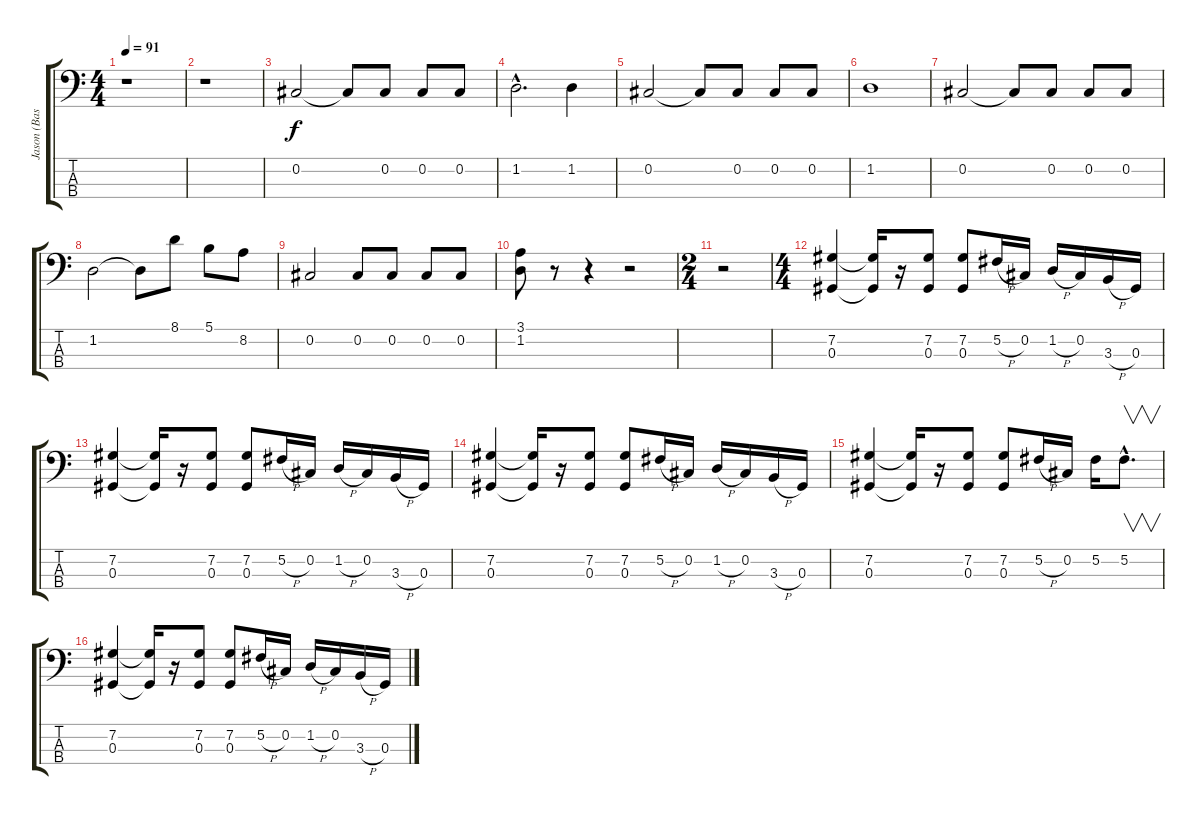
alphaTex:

\track ("Jason (Bass)" "Jason (Bas") {instrument electricbassfinger}
\staff {score tabs}
\tuning (Gb2 Db2 Ab1 Eb1) {hide}
\ts (4 4)
\tempo 91
\clef f4
\ks c
r.1{dy f instrument electricbassfinger} |
r.1 |
0.2.2 0.2{t}.8 0.2.8 0.2.8 0.2.8 |
1.2{hac}.2{d} 1.2.4 |
0.2.2 0.2{t}.8 0.2.8 0.2.8 0.2.8 |
1.2.1 |
0.2.2 0.2{t}.8 0.2.8 0.2.8 0.2.8 |
1.2.2 1.2{t}.8 8.1.8 5.1.8 8.2.8 |
0.2.2 0.2.8 0.2.8 0.2.8 0.2.8 |
(3.1 1.2).8 r.8 r.4 r.2 |
\ts (2 4)
r.2 |
\ts (4 4)
(7.2 0.3).4 (7.2{t} 0.3{t}).16 r.16 (7.2 0.3).8 (7.2 0.3).8 5.2{h}.16 0.2.16 1.2{h}.16 0.2.16 3.3{h}.16 0.3.16 |
(7.2 0.3).4 (7.2{t} 0.3{t}).16 r.16 (7.2 0.3).8 (7.2 0.3).8 5.2{h}.16 0.2.16 1.2{h}.16 0.2.16 3.3{h}.16 0.3.16 |
(7.2 0.3).4 (7.2{t} 0.3{t}).16 r.16 (7.2 0.3).8 (7.2 0.3).8 5.2{h}.16 0.2.16 1.2{h}.16 0.2.16 3.3{h}.16 0.3.16 |
(7.2 0.3).4 (7.2{t} 0.3{t}).16 r.16 (7.2 0.3).8 (7.2 0.3).8 5.2{h}.16 0.2.16 5.2.16 5.2{hac}.8{v d} |
(7.2 0.3).4 (7.2{t} 0.3{t}).16 r.16 (7.2 0.3).8 (7.2 0.3).8 5.2{h}.16 0.2.16 1.2{h}.16 0.2.16 3.3{h}.16 0.3.16
